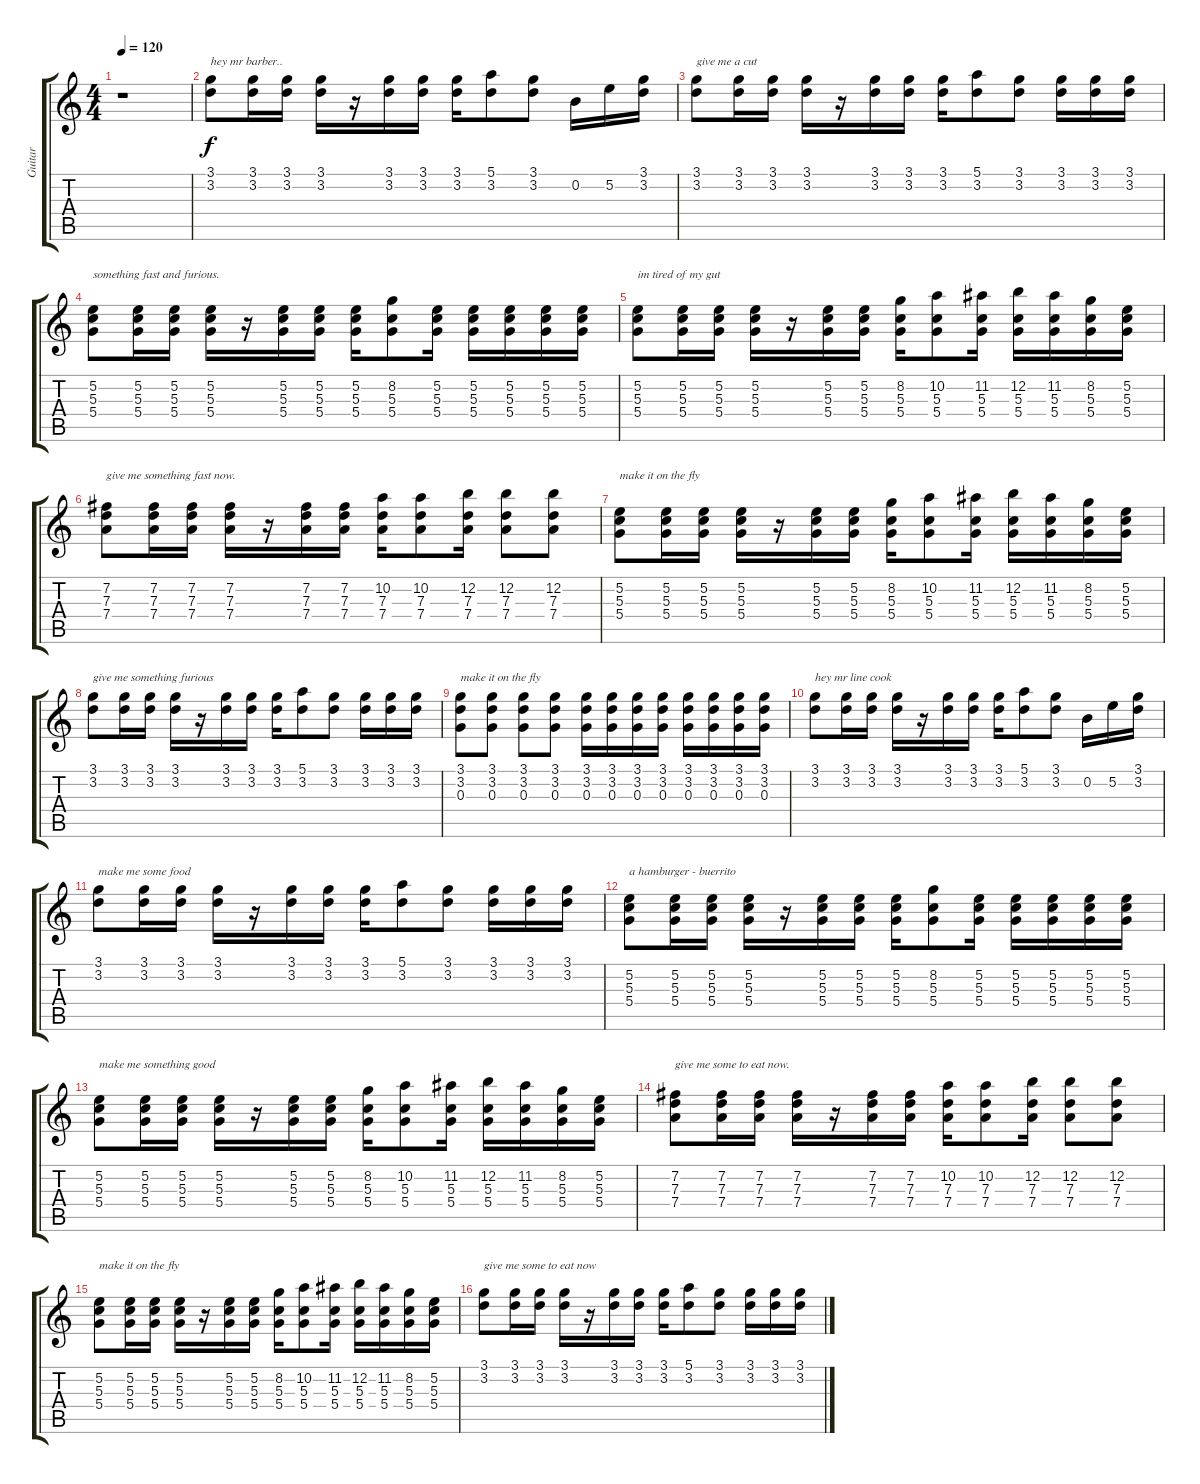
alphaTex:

\track ("Guitar" "Guitar") {instrument overdrivenguitar}
\staff {score tabs}
\tuning (E4 B3 G3 D3 A2 E2) {hide}
\ts (4 4)
\tempo 120
\clef g2
\ks c
r.1{dy f instrument overdrivenguitar} |
(3.1 3.2).8{txt "hey mr barber.."} (3.1 3.2).16 (3.1 3.2).16 (3.1 3.2).16 r.16 (3.1 3.2).16 (3.1 3.2).16 (3.1 3.2).16 (5.1 3.2).8 (3.1 3.2).8 0.2.16 5.2.16 (3.1 3.2).16 |
(3.1 3.2).8{txt "give me a cut"} (3.1 3.2).16 (3.1 3.2).16 (3.1 3.2).16 r.16 (3.1 3.2).16 (3.1 3.2).16 (3.1 3.2).16 (5.1 3.2).8 (3.1 3.2).8 (3.1 3.2).16 (3.1 3.2).16 (3.1 3.2).16 |
(5.2 5.3 5.4).8{txt "something fast and furious."} (5.2 5.3 5.4).16 (5.2 5.3 5.4).16 (5.2 5.3 5.4).16 r.16 (5.2 5.3 5.4).16 (5.2 5.3 5.4).16 (5.2 5.3 5.4).16 (8.2 5.3 5.4).8 (5.2 5.3 5.4).16 (5.2 5.3 5.4).16 (5.2 5.3 5.4).16 (5.2 5.3 5.4).16 (5.2 5.3 5.4).16 |
(5.2 5.3 5.4).8{txt "im tired of my gut"} (5.2 5.3 5.4).16 (5.2 5.3 5.4).16 (5.2 5.3 5.4).16 r.16 (5.2 5.3 5.4).16 (5.2 5.3 5.4).16 (8.2 5.3 5.4).16 (10.2 5.3 5.4).8 (11.2 5.3 5.4).16 (12.2 5.3 5.4).16 (11.2 5.3 5.4).16 (8.2 5.3 5.4).16 (5.2 5.3 5.4).16 |
(7.2 7.3 7.4).8{txt "give me something fast now."} (7.2 7.3 7.4).16 (7.2 7.3 7.4).16 (7.2 7.3 7.4).16 r.16 (7.2 7.3 7.4).16 (7.2 7.3 7.4).16 (10.2 7.3 7.4).16 (10.2 7.3 7.4).8 (12.2 7.3 7.4).16 (12.2 7.3 7.4).8 (12.2 7.3 7.4).8 |
(5.2 5.3 5.4).8{txt "make it on the fly"} (5.2 5.3 5.4).16 (5.2 5.3 5.4).16 (5.2 5.3 5.4).16 r.16 (5.2 5.3 5.4).16 (5.2 5.3 5.4).16 (8.2 5.3 5.4).16 (10.2 5.3 5.4).8 (11.2 5.3 5.4).16 (12.2 5.3 5.4).16 (11.2 5.3 5.4).16 (8.2 5.3 5.4).16 (5.2 5.3 5.4).16 |
(3.1 3.2).8{txt "give me something furious"} (3.1 3.2).16 (3.1 3.2).16 (3.1 3.2).16 r.16 (3.1 3.2).16 (3.1 3.2).16 (3.1 3.2).16 (5.1 3.2).8 (3.1 3.2).8 (3.1 3.2).16 (3.1 3.2).16 (3.1 3.2).16 |
(3.1 3.2 0.3).8{txt "make it on the fly"} (3.1 3.2 0.3).8 (3.1 3.2 0.3).8 (3.1 3.2 0.3).8 (3.1 3.2 0.3).16 (3.1 3.2 0.3).16 (3.1 3.2 0.3).16 (3.1 3.2 0.3).16 (3.1 3.2 0.3).16 (3.1 3.2 0.3).16 (3.1 3.2 0.3).16 (3.1 3.2 0.3).16 |
(3.1 3.2).8{txt "hey mr line cook"} (3.1 3.2).16 (3.1 3.2).16 (3.1 3.2).16 r.16 (3.1 3.2).16 (3.1 3.2).16 (3.1 3.2).16 (5.1 3.2).8 (3.1 3.2).8 0.2.16 5.2.16 (3.1 3.2).16 |
(3.1 3.2).8{txt "make me some food"} (3.1 3.2).16 (3.1 3.2).16 (3.1 3.2).16 r.16 (3.1 3.2).16 (3.1 3.2).16 (3.1 3.2).16 (5.1 3.2).8 (3.1 3.2).8 (3.1 3.2).16 (3.1 3.2).16 (3.1 3.2).16 |
(5.2 5.3 5.4).8{txt "a hamburger - buerrito"} (5.2 5.3 5.4).16 (5.2 5.3 5.4).16 (5.2 5.3 5.4).16 r.16 (5.2 5.3 5.4).16 (5.2 5.3 5.4).16 (5.2 5.3 5.4).16 (8.2 5.3 5.4).8 (5.2 5.3 5.4).16 (5.2 5.3 5.4).16 (5.2 5.3 5.4).16 (5.2 5.3 5.4).16 (5.2 5.3 5.4).16 |
(5.2 5.3 5.4).8{txt "make me something good"} (5.2 5.3 5.4).16 (5.2 5.3 5.4).16 (5.2 5.3 5.4).16 r.16 (5.2 5.3 5.4).16 (5.2 5.3 5.4).16 (8.2 5.3 5.4).16 (10.2 5.3 5.4).8 (11.2 5.3 5.4).16 (12.2 5.3 5.4).16 (11.2 5.3 5.4).16 (8.2 5.3 5.4).16 (5.2 5.3 5.4).16 |
(7.2 7.3 7.4).8{txt "give me some to eat now."} (7.2 7.3 7.4).16 (7.2 7.3 7.4).16 (7.2 7.3 7.4).16 r.16 (7.2 7.3 7.4).16 (7.2 7.3 7.4).16 (10.2 7.3 7.4).16 (10.2 7.3 7.4).8 (12.2 7.3 7.4).16 (12.2 7.3 7.4).8 (12.2 7.3 7.4).8 |
(5.2 5.3 5.4).8{txt "make it on the fly"} (5.2 5.3 5.4).16 (5.2 5.3 5.4).16 (5.2 5.3 5.4).16 r.16 (5.2 5.3 5.4).16 (5.2 5.3 5.4).16 (8.2 5.3 5.4).16 (10.2 5.3 5.4).8 (11.2 5.3 5.4).16 (12.2 5.3 5.4).16 (11.2 5.3 5.4).16 (8.2 5.3 5.4).16 (5.2 5.3 5.4).16 |
(3.1 3.2).8{txt "give me some to eat now"} (3.1 3.2).16 (3.1 3.2).16 (3.1 3.2).16 r.16 (3.1 3.2).16 (3.1 3.2).16 (3.1 3.2).16 (5.1 3.2).8 (3.1 3.2).8 (3.1 3.2).16 (3.1 3.2).16 (3.1 3.2).16
